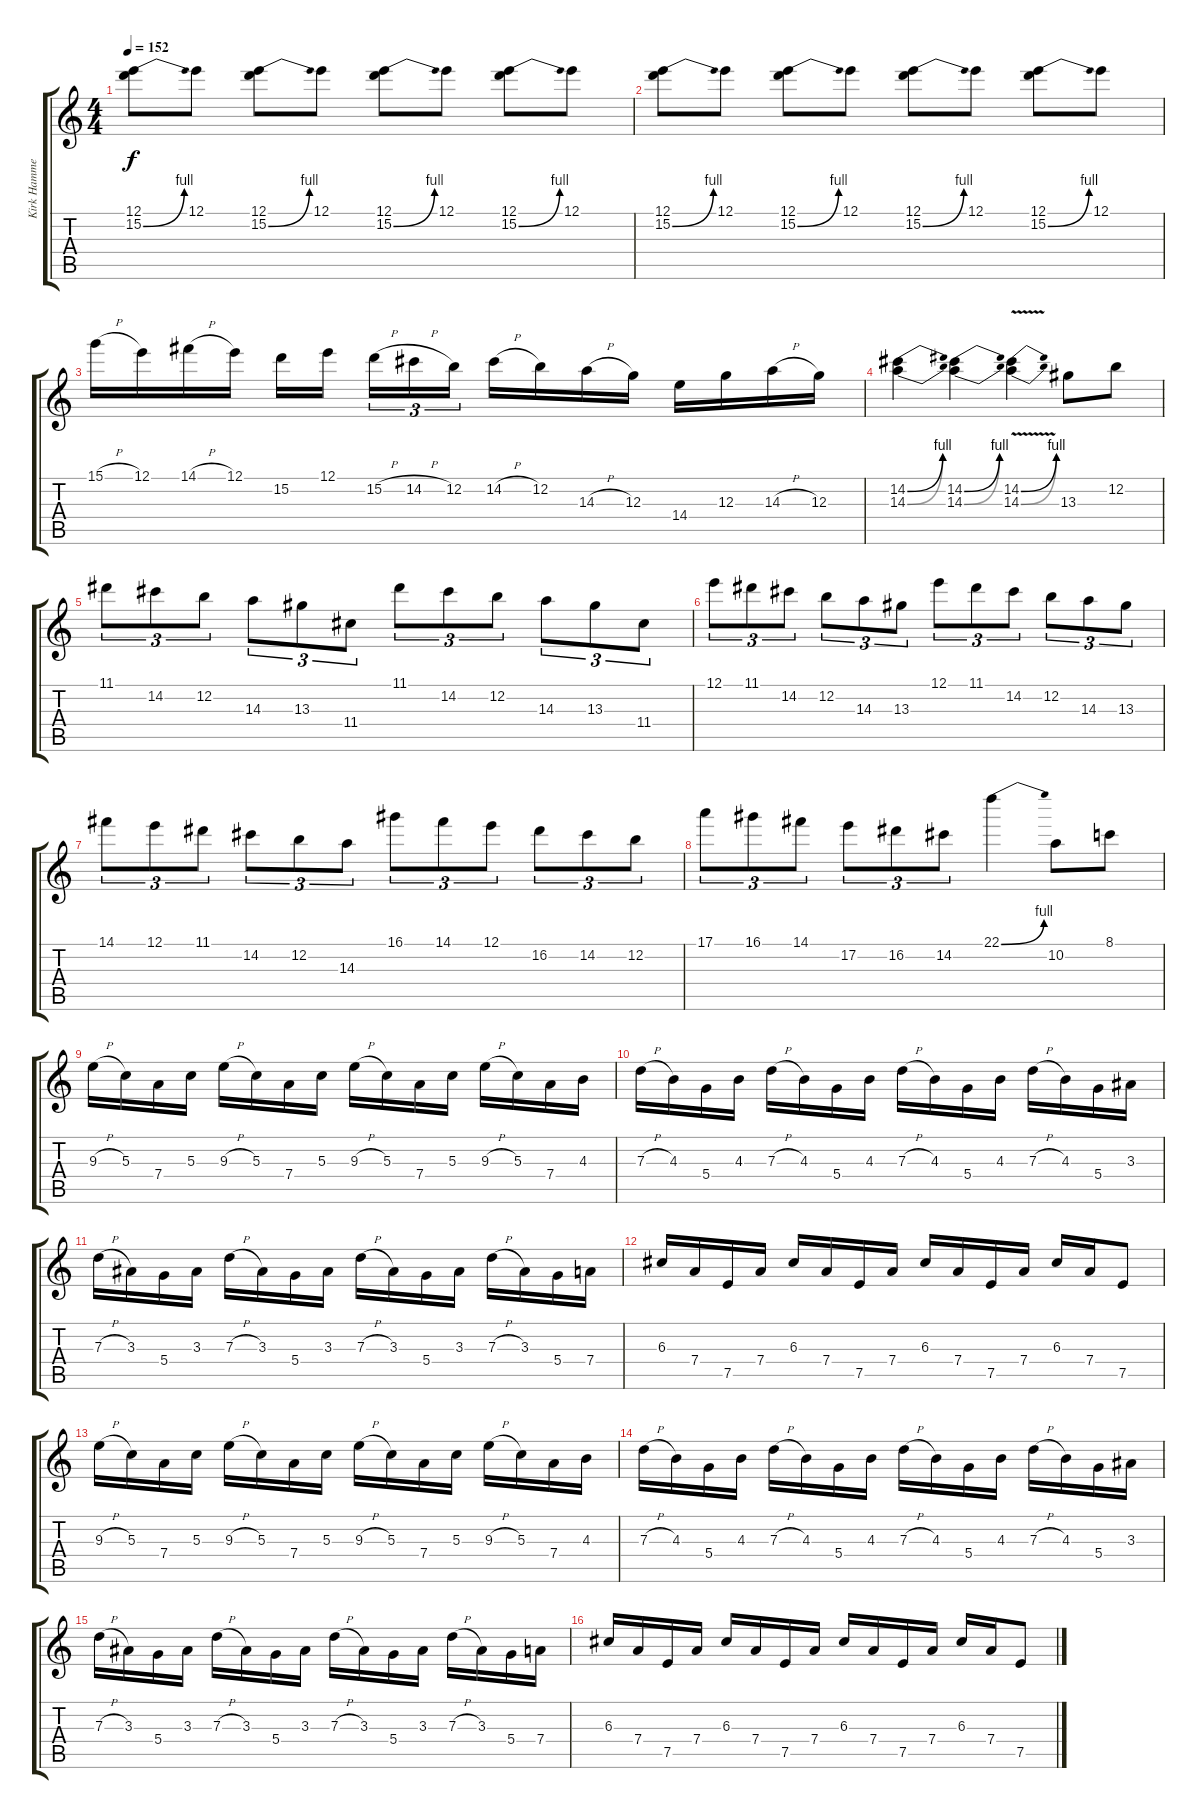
\track ("Kirk Hammett" "Kirk Hamme") {instrument distortionguitar bank 17}
\staff {score tabs}
\tuning (E4 B3 G3 D3 A2 E2) {hide}
\ts (4 4)
\tempo 152
\clef g2
\ks c
(12.1 15.2{be (bend 0 0 60 4)}).8{dy f} 12.1.8 (12.1 15.2{be (bend 0 0 60 4)}).8 12.1.8 (12.1 15.2{be (bend 0 0 60 4)}).8 12.1.8 (12.1 15.2{be (bend 0 0 60 4)}).8 12.1.8 |
(12.1 15.2{be (bend 0 0 60 4)}).8 12.1.8 (12.1 15.2{be (bend 0 0 60 4)}).8 12.1.8 (12.1 15.2{be (bend 0 0 60 4)}).8 12.1.8 (12.1 15.2{be (bend 0 0 60 4)}).8 12.1.8 |
15.1{h}.16 12.1.16 14.1{h}.16 12.1.16 15.2.16 12.1.16{beam splitsecondary} 15.2{h}.16{tu (3 2)} 14.2{h}.16{tu (3 2)} 12.2.16{tu (3 2)} 14.2{h}.16 12.2.16 14.3{h}.16 12.3.16 14.4.16 12.3.16 14.3{h}.16 12.3.16 |
(14.2{be (bend 0 0 60 4)} 14.3{be (bend 0 0 60 4)}).4 (14.2{be (bend 0 0 60 4)} 14.3{be (bend 0 0 60 4)}).4 (14.2{be (bend 0 0 60 4) v} 14.3{be (bend 0 0 60 4) v}).4 13.3.8 12.2.8 |
11.1.8{tu (3 2)} 14.2.8{tu (3 2)} 12.2.8{tu (3 2)} 14.3.8{tu (3 2)} 13.3.8{tu (3 2)} 11.4.8{tu (3 2)} 11.1.8{tu (3 2)} 14.2.8{tu (3 2)} 12.2.8{tu (3 2)} 14.3.8{tu (3 2)} 13.3.8{tu (3 2)} 11.4.8{tu (3 2)} |
12.1.8{tu (3 2)} 11.1.8{tu (3 2)} 14.2.8{tu (3 2)} 12.2.8{tu (3 2)} 14.3.8{tu (3 2)} 13.3.8{tu (3 2)} 12.1.8{tu (3 2)} 11.1.8{tu (3 2)} 14.2.8{tu (3 2)} 12.2.8{tu (3 2)} 14.3.8{tu (3 2)} 13.3.8{tu (3 2)} |
14.1.8{tu (3 2)} 12.1.8{tu (3 2)} 11.1.8{tu (3 2)} 14.2.8{tu (3 2)} 12.2.8{tu (3 2)} 14.3.8{tu (3 2)} 16.1.8{tu (3 2)} 14.1.8{tu (3 2)} 12.1.8{tu (3 2)} 16.2.8{tu (3 2)} 14.2.8{tu (3 2)} 12.2.8{tu (3 2)} |
17.1.8{tu (3 2)} 16.1.8{tu (3 2)} 14.1.8{tu (3 2)} 17.2.8{tu (3 2)} 16.2.8{tu (3 2)} 14.2.8{tu (3 2)} 22.1{be (bend 0 0 60 4)}.4 10.2.8 8.1.8 |
9.3{h}.16 5.3.16 7.4.16 5.3.16 9.3{h}.16 5.3.16 7.4.16 5.3.16 9.3{h}.16 5.3.16 7.4.16 5.3.16 9.3{h}.16 5.3.16 7.4.16 4.3.16 |
7.3{h}.16 4.3.16 5.4.16 4.3.16 7.3{h}.16 4.3.16 5.4.16 4.3.16 7.3{h}.16 4.3.16 5.4.16 4.3.16 7.3{h}.16 4.3.16 5.4.16 3.3.16 |
7.3{h}.16 3.3.16 5.4.16 3.3.16 7.3{h}.16 3.3.16 5.4.16 3.3.16 7.3{h}.16 3.3.16 5.4.16 3.3.16 7.3{h}.16 3.3.16 5.4.16 7.4.16 |
6.3.16 7.4.16 7.5.16 7.4.16 6.3.16 7.4.16 7.5.16 7.4.16 6.3.16 7.4.16 7.5.16 7.4.16 6.3.16 7.4.16 7.5.8 |
9.3{h}.16 5.3.16 7.4.16 5.3.16 9.3{h}.16 5.3.16 7.4.16 5.3.16 9.3{h}.16 5.3.16 7.4.16 5.3.16 9.3{h}.16 5.3.16 7.4.16 4.3.16 |
7.3{h}.16 4.3.16 5.4.16 4.3.16 7.3{h}.16 4.3.16 5.4.16 4.3.16 7.3{h}.16 4.3.16 5.4.16 4.3.16 7.3{h}.16 4.3.16 5.4.16 3.3.16 |
7.3{h}.16 3.3.16 5.4.16 3.3.16 7.3{h}.16 3.3.16 5.4.16 3.3.16 7.3{h}.16 3.3.16 5.4.16 3.3.16 7.3{h}.16 3.3.16 5.4.16 7.4.16 |
6.3.16 7.4.16 7.5.16 7.4.16 6.3.16 7.4.16 7.5.16 7.4.16 6.3.16 7.4.16 7.5.16 7.4.16 6.3.16 7.4.16 7.5.8
